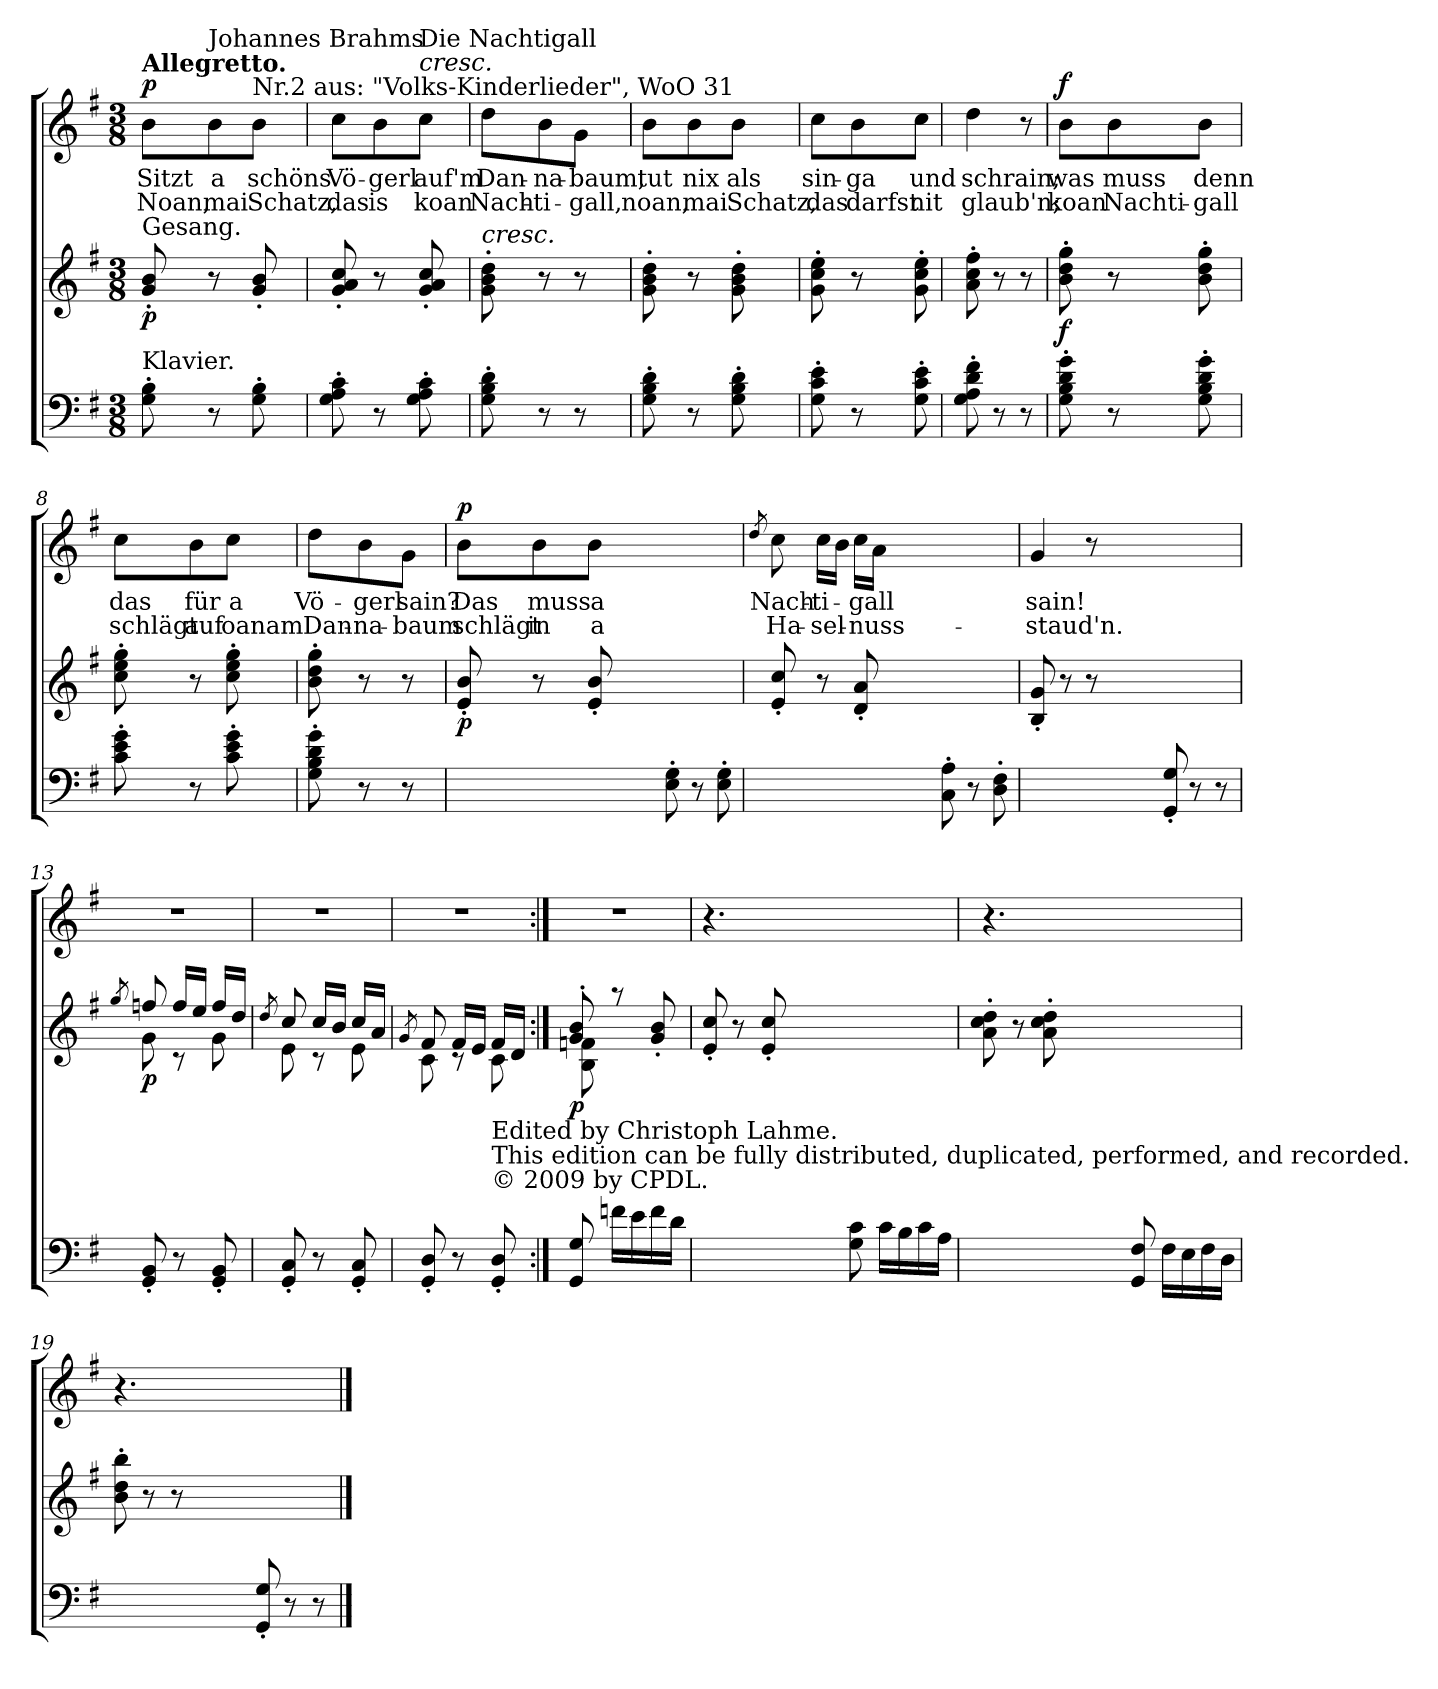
**kern	**kern	**dynam	**kern	**text	**text	**dynam
*part2	*part2	*part2	*part1	*part1	*part1	*part1
*staff3	*staff2	*staff2/3	*staff1	*staff1	*staff1	*staff1
*clefF4	*clefG2	*	*clefG2	*	*	*
*k[f#]	*k[f#]	*	*k[f#]	*	*	*
*G:	*G:	*	*G:	*	*	*
*M3/8	*M3/8	*	*M3/8	*	*	*
*MM120	*MM120	*	*MM120	*	*	*
=1	=1	=1	=1	=1	=1	=1
!	!	!	!LO:TX:a:B:t=Allegretto.	!	!	!
!	!LO:TX:a:t=Gesang.	!	!	!	!	!
!LO:TX:a:t=Klavier.	!	!	!	!	!	!
!	!	!LO:DY:b	!	!LO:LY:b	!LO:LY:b	!LO:DY:b
8G\' 8B\'	8g/' 8b/'	p	8b\L	Sitzt	Noan,	p
!	!	!	!LO:TX:a:t=Johannes Brahms	!	!	!
!	!	!	!	!LO:LY:b	!LO:LY:b	!
8r	8r	.	8b\	a	mai	.
!	!	!	!LO:TX:a:t=Nr.2 aus&colon; "Volks-Kinderlieder", WoO 31	!	!	!
!	!	!	!	!LO:LY:b	!LO:LY:b	!
8G\' 8B\'	8g/' 8b/'	.	8b\J	schöns	Schatz,	.
=2	=2	=2	=2	=2	=2	=2
!	!	!	!	!LO:LY:b	!LO:LY:b	!
8G\' 8A\' 8c\'	8g/' 8a/' 8cc/'	.	8cc\L	Vö-	das	.
!	!	!	!	!LO:LY:b	!LO:LY:b	!
8r	8r	.	8b\	-gerl	is	.
!	!	!	!LO:TX:a:i:t=cresc.	!	!	!
!	!	!	!LO:TX:a:t=Die Nachtigall	!	!	!
!	!	!	!	!LO:LY:b	!LO:LY:b	!
8G\' 8A\' 8c\'	8g/' 8a/' 8cc/'	.	8cc\J	auf'm	koan	.
=3	=3	=3	=3	=3	=3	=3
!	!LO:TX:a:i:t=cresc.	!	!	!	!	!
!	!	!	!	!LO:LY:b	!LO:LY:b	!
8G\' 8B\' 8d\'	8g\' 8b\' 8dd\'	.	8dd\L	Dan-	Nach-	.
!	!	!	!	!LO:LY:b	!LO:LY:b	!
8r	8r	.	8b\	-na-	-ti-	.
!	!	!	!	!LO:LY:b	!LO:LY:b	!
8r	8r	.	8g\J	-baum,	-gall,	.
=4	=4	=4	=4	=4	=4	=4
!	!	!	!	!LO:LY:b	!LO:LY:b	!
8G\' 8B\' 8d\'	8g\' 8b\' 8dd\'	.	8b\L	tut	noan,	.
!	!	!	!	!LO:LY:b	!LO:LY:b	!
8r	8r	.	8b\	nix	mai	.
!	!	!	!	!LO:LY:b	!LO:LY:b	!
8G\' 8B\' 8d\'	8g\' 8b\' 8dd\'	.	8b\J	als	Schatz,	.
=5	=5	=5	=5	=5	=5	=5
!	!	!	!	!LO:LY:b	!LO:LY:b	!
8G\' 8c\' 8e\'	8g\' 8cc\' 8ee\'	.	8cc\L	sin-	das	.
!	!	!	!	!LO:LY:b	!LO:LY:b	!
8r	8r	.	8b\	-ga	darfst	.
!	!	!	!	!LO:LY:b	!LO:LY:b	!
8G\' 8c\' 8e\'	8g\' 8cc\' 8ee\'	.	8cc\J	und	nit	.
!!LO:LB:g=z
=6	=6	=6	=6	=6	=6	=6
!	!	!	!	!LO:LY:b	!LO:LY:b	!
8G\' 8A\' 8d\' 8f#\'	8a\' 8cc\' 8ff#\'	.	4dd\	schrain;	glaub'n;	.
8r	8r	.	.	.	.	.
8r	8r	.	8r	.	.	.
=7	=7	=7	=7	=7	=7	=7
!	!	!LO:DY:b	!	!LO:LY:b	!LO:LY:b	!LO:DY:b
8G\' 8B\' 8d\' 8g\'	8b\' 8dd\' 8gg\'	f	8b\L	was	koan	f
!	!	!	!	!LO:LY:b	!LO:LY:b	!
8r	8r	.	8b\	muss	Nach­ti-	.
!	!	!	!	!LO:LY:b	!LO:LY:b	!
8G\' 8B\' 8d\' 8g\'	8b\' 8dd\' 8gg\'	.	8b\J	denn	-gall	.
=8	=8	=8	=8	=8	=8	=8
!	!	!	!	!LO:LY:b	!LO:LY:b	!
8c\' 8e\' 8g\'	8cc\' 8ee\' 8gg\'	.	8cc\L	das	schlägt	.
!	!	!	!	!LO:LY:b	!LO:LY:b	!
8r	8r	.	8b\	für	auf	.
!	!	!	!	!LO:LY:b	!LO:LY:b	!
8c\' 8e\' 8g\'	8cc\' 8ee\' 8gg\'	.	8cc\J	a	oa­nam	.
=9	=9	=9	=9	=9	=9	=9
!	!	!	!	!LO:LY:b	!LO:LY:b	!
8G\' 8B\' 8d\' 8g\'	8b\' 8dd\' 8gg\'	.	8dd\L	Vö-	Dan-	.
!	!	!	!	!LO:LY:b	!LO:LY:b	!
8r	8r	.	8b\	-gerl	-na-	.
!	!	!	!	!LO:LY:b	!LO:LY:b	!
8r	8r	.	8g\J	sain?	-baum	.
!!LO:LB:g=z
=10	=10	=10	=10	=10	=10	=10
!	!	!LO:DY:b	!	!LO:LY:b	!LO:LY:b	!LO:DY:b
2ryy	8e/' 8b/'	p	8b\L	Das	schlägt	p
!	!	!	!	!LO:LY:b	!LO:LY:b	!
.	8r	.	8b\	muss	in	.
!	!	!	!	!LO:LY:b	!LO:LY:b	!
.	8e/' 8b/'	.	8b\J	a	a	.
.	2ryy	.	2ryy	.	.	.
8ryy	.	.	.	.	.	.
8E\' 8G\'	.	.	.	.	.	.
8r	.	.	.	.	.	.
8E\' 8G\'	8ryy	.	8ryy	.	.	.
=11	=11	=11	=11	=11	=11	=11
.	.	.	8qdd/	.	.	.
!	!	!	!	!LO:LY:b	!LO:LY:b	!
2ryy	8e/' 8cc/'	.	8cc\	Nach-	Ha-	.
!	!	!	!	!LO:LY:b	!LO:LY:b	!
.	8r	.	16cc\LL	-ti-	-sel-	.
.	.	.	16b\JJ	.	.	.
!	!	!	!	!LO:LY:b	!LO:LY:b	!
.	8d/' 8a/'	.	16cc\LL	-gall	-nuss-	.
.	.	.	16a\JJ	.	.	.
.	2ryy	.	2ryy	.	.	.
8ryy	.	.	.	.	.	.
8C\' 8A\'	.	.	.	.	.	.
8r	.	.	.	.	.	.
8D\' 8F#\'	8ryy	.	8ryy	.	.	.
=12	=12	=12	=12	=12	=12	=12
!	!	!	!	!LO:LY:b	!LO:LY:b	!
2ryy	8B/' 8g/'	.	4g/	sain!	-staud'n.	.
.	8r	.	.	.	.	.
.	8r	.	8r	.	.	.
.	2ryy	.	2ryy	.	.	.
8ryy	.	.	.	.	.	.
8GG/' 8G/'	.	.	.	.	.	.
8r	.	.	.	.	.	.
8r	8ryy	.	8ryy	.	.	.
=13	=13	=13	=13	=13	=13	=13
.	8qgg/	.	.	.	.	.
*	*^	*	*	*	*	*
!	!	!	!LO:DY:b	!	!	!	!
8GG/' 8BB/'	8ffn/	8g\	p	4.r	.	.	.
8r	16ff/LL	8rc	.	.	.	.	.
.	16ee/JJ	.	.	.	.	.	.
8GG/' 8BB/'	16ff/LL	8g\	.	.	.	.	.
.	16dd/JJ	.	.	.	.	.	.
!!LO:PB:g=z
=14	=14	=14	=14	=14	=14	=14	=14
.	8qdd/	.	.	.	.	.	.
8GG/' 8C/'	8cc/	8e\	.	4.r	.	.	.
8r	16cc/LL	8rc	.	.	.	.	.
.	16b/JJ	.	.	.	.	.	.
8GG/' 8C/'	16cc/LL	8e\	.	.	.	.	.
.	16a/JJ	.	.	.	.	.	.
=15	=15	=15	=15	=15	=15	=15	=15
.	8qg/	.	.	.	.	.	.
8GG/' 8D/'	8f#/	8c\	.	4.r	.	.	.
8r	16f#/LL	8rc	.	.	.	.	.
.	16e/JJ	.	.	.	.	.	.
!LO:TX:a:t=© 2009 by CPDL.	!	!	!	!	!	!	!
!LO:TX:a:t=This edition can be fully distributed, duplicated, performed, and recorded.	!	!	!	!	!	!	!
!LO:TX:a:t=Edited by Christoph Lahme.	!	!	!	!	!	!	!
8GG/' 8D/'	16f#/LL	8c\	.	.	.	.	.
.	16d/JJ	.	.	.	.	.	.
=16:|!	=16:|!	=16:|!	=16:|!	=16:|!	=16:|!	=16:|!	=16:|!
!	!	!	!LO:DY:b	!	!	!	!
8GG/ 8G/	8g/' 8b/'	8B\ 8fn\	p	4.r	.	.	.
16fn\LL	8raa	4ryy	.	.	.	.	.
16e\	.	.	.	.	.	.	.
16f\	8g/' 8b/'	.	.	.	.	.	.
16d\JJ	.	.	.	.	.	.	.
*	*v	*v	*	*	*	*	*
=17	=17	=17	=17	=17	=17	=17
2ryy	8e/' 8cc/'	.	4.r	.	.	.
.	8r	.	.	.	.	.
.	8e/' 8cc/'	.	.	.	.	.
.	2ryy	.	2ryy	.	.	.
8ryy	.	.	.	.	.	.
8G\ 8c\	.	.	.	.	.	.
16c\LL	.	.	.	.	.	.
16B\	.	.	.	.	.	.
16c\	8ryy	.	8ryy	.	.	.
16A\JJ	.	.	.	.	.	.
=18	=18	=18	=18	=18	=18	=18
2ryy	8a\' 8cc\' 8dd\'	.	4.r	.	.	.
.	8r	.	.	.	.	.
.	8a\' 8cc\' 8dd\'	.	.	.	.	.
.	2ryy	.	2ryy	.	.	.
8ryy	.	.	.	.	.	.
8GG/ 8F#/	.	.	.	.	.	.
16F#\LL	.	.	.	.	.	.
16E\	.	.	.	.	.	.
16F#\	8ryy	.	8ryy	.	.	.
16D\JJ	.	.	.	.	.	.
=19	=19	=19	=19	=19	=19	=19
2ryy	8b\' 8dd\' 8bb\'	.	4.r	.	.	.
.	8r	.	.	.	.	.
.	8r	.	.	.	.	.
.	2ryy	.	2ryy	.	.	.
8ryy	.	.	.	.	.	.
8GG/' 8G/'	.	.	.	.	.	.
8r	.	.	.	.	.	.
8r	8ryy	.	8ryy	.	.	.
==	==	==	==	==	==	==
*-	*-	*-	*-	*-	*-	*-
